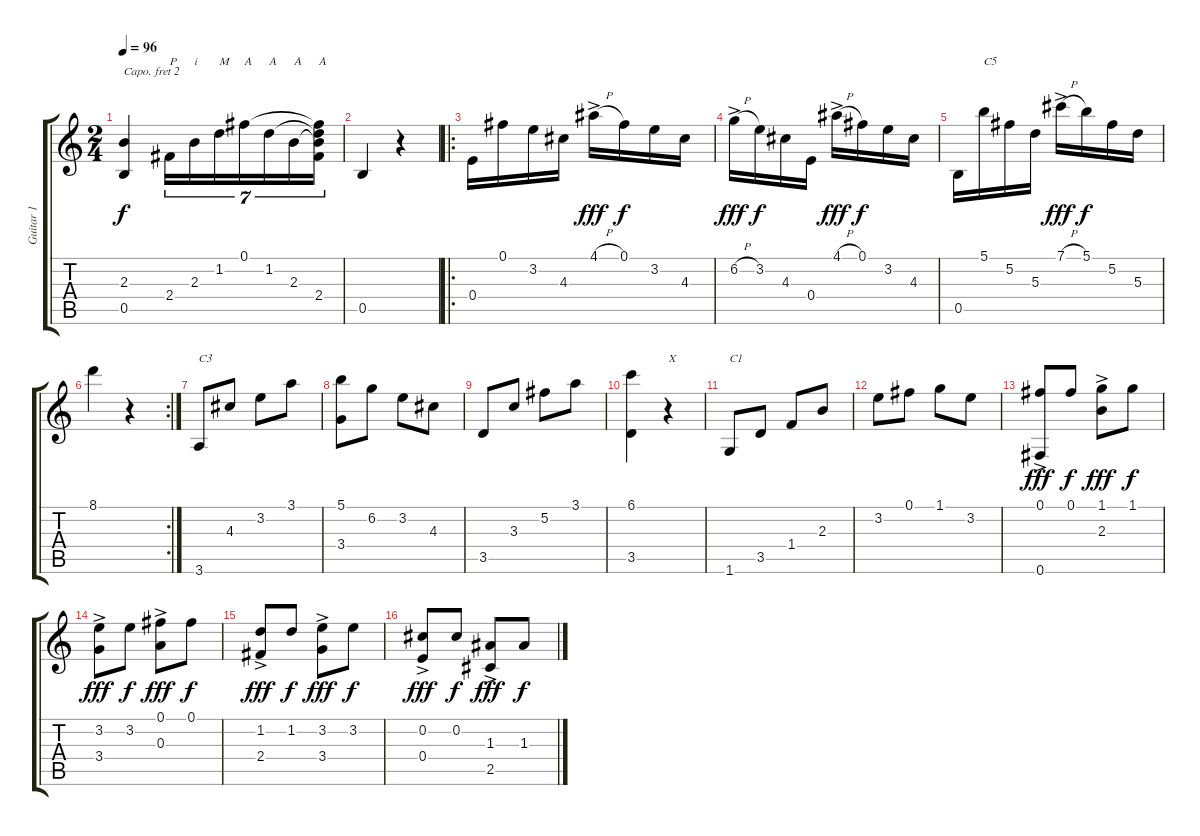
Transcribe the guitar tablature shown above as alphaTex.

\track ("Guitar 1" "Guitar 1") {instrument acousticguitarnylon}
\staff {score tabs}
\capo 2
\tuning (E4 B3 G3 D3 A2 E2) {hide}
\ts (2 4)
\tempo 96
\clef g2
\ks c
(2.3 0.5).4{dy f} 2.4.16{tu (7 4) txt "P"} 2.3.16{tu (7 4) txt "i"} 1.2.16{tu (7 4) txt "M"} 0.1.16{tu (7 4) txt "A"} 1.2.16{tu (7 4) txt "A"} 2.3.16{tu (7 4) txt "A"} (0.1{t} 1.2{t} 2.3{t} 2.4).16{tu (7 4) txt "A"} |
0.5.4 r.4 |
\ro
0.4.16 0.1.16 3.2.16 4.3.16 4.1{h ac}.16{dy fff} 0.1.16{dy f} 3.2.16 4.3.16 |
6.2{h ac}.16{dy fff} 3.2.16{dy f} 4.3.16 0.4.16 4.1{h ac}.16{dy fff} 0.1.16{dy f} 3.2.16 4.3.16 |
0.5.16 5.1.16{txt "C5"} 5.2.16 5.3.16 7.1{h ac}.16{dy fff} 5.1.16{dy f} 5.2.16 5.3.16 |
\rc 2
8.1.4 r.4 |
3.6.8{txt "C3"} 4.3.8 3.2.8 3.1.8 |
(5.1 3.4).8 6.2.8 3.2.8 4.3.8 |
3.5.8 3.3.8 5.2.8 3.1.8 |
(6.1 3.5).4 r.4{txt "X"} |
1.6.8{txt "C1"} 3.5.8 1.4.8 2.3.8 |
3.2.8 0.1.8 1.1.8 3.2.8 |
(0.1{ac} 0.6).8{dy fff} 0.1.8{dy f} (1.1{ac} 2.3).8{dy fff} 1.1.8{dy f} |
(3.2{ac} 3.4).8{dy fff} 3.2.8{dy f} (0.1{ac} 0.3).8{dy fff} 0.1.8{dy f} |
(1.2{ac} 2.4).8{dy fff} 1.2.8{dy f} (3.2{ac} 3.4).8{dy fff} 3.2.8{dy f} |
(0.2{ac} 0.4).8{dy fff} 0.2.8{dy f} (1.3{ac} 2.5).8{dy fff} 1.3.8{dy f}
